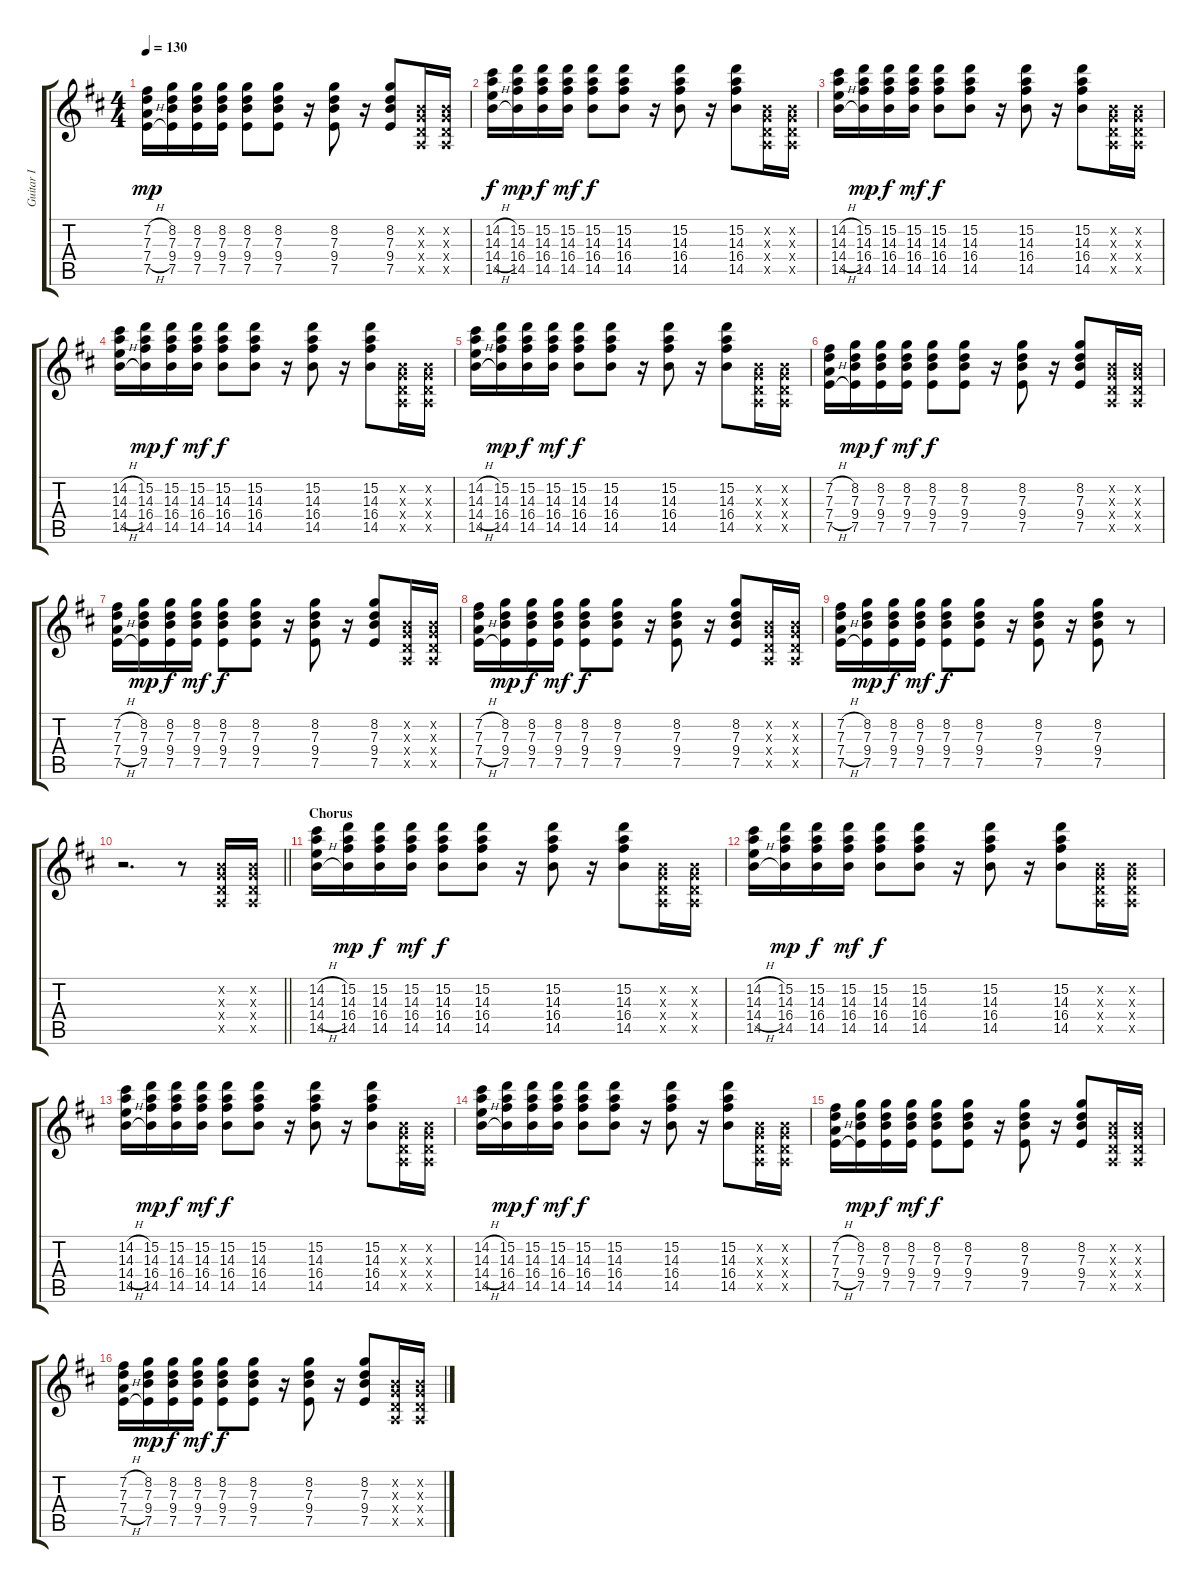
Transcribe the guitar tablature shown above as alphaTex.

\track ("Guitar I" "Guitar I") {instrument electricguitarjazz}
\staff {score tabs}
\tuning (E4 B3 G3 D3 A2 E2) {hide}
\ts (4 4)
\tempo 130
\clef g2
\ks d
(7.2{h} 7.3{h} 7.4{h} 7.5{h}).16{dy mp} (8.2 7.3 9.4 7.5).16 (8.2 7.3 9.4 7.5).16 (8.2 7.3 9.4 7.5).16 (8.2 7.3 9.4 7.5).8 (8.2 7.3 9.4 7.5).8 r.16 (8.2 7.3 9.4 7.5).8 r.16 (8.2 7.3 9.4 7.5).8 (0.2{x} 0.3{x} 0.4{x} 0.5{x}).16 (0.2{x} 0.3{x} 0.4{x} 0.5{x}).16 |
(14.2{h} 14.3{h} 14.4{h} 14.5{h}).16{dy f} (15.2 14.3 16.4 14.5).16{dy mp} (15.2 14.3 16.4 14.5).16{dy f} (15.2 14.3 16.4 14.5).16{dy mf} (15.2 14.3 16.4 14.5).8{dy f} (15.2 14.3 16.4 14.5).8 r.16 (15.2 14.3 16.4 14.5).8 r.16 (15.2 14.3 16.4 14.5).8 (0.2{x} 0.3{x} 0.4{x} 0.5{x}).16 (0.2{x} 0.3{x} 0.4{x} 0.5{x}).16 |
(14.2{h} 14.3{h} 14.4{h} 14.5{h}).16 (15.2 14.3 16.4 14.5).16{dy mp} (15.2 14.3 16.4 14.5).16{dy f} (15.2 14.3 16.4 14.5).16{dy mf} (15.2 14.3 16.4 14.5).8{dy f} (15.2 14.3 16.4 14.5).8 r.16 (15.2 14.3 16.4 14.5).8 r.16 (15.2 14.3 16.4 14.5).8 (0.2{x} 0.3{x} 0.4{x} 0.5{x}).16 (0.2{x} 0.3{x} 0.4{x} 0.5{x}).16 |
(14.2{h} 14.3{h} 14.4{h} 14.5{h}).16 (15.2 14.3 16.4 14.5).16{dy mp} (15.2 14.3 16.4 14.5).16{dy f} (15.2 14.3 16.4 14.5).16{dy mf} (15.2 14.3 16.4 14.5).8{dy f} (15.2 14.3 16.4 14.5).8 r.16 (15.2 14.3 16.4 14.5).8 r.16 (15.2 14.3 16.4 14.5).8 (0.2{x} 0.3{x} 0.4{x} 0.5{x}).16 (0.2{x} 0.3{x} 0.4{x} 0.5{x}).16 |
(14.2{h} 14.3{h} 14.4{h} 14.5{h}).16 (15.2 14.3 16.4 14.5).16{dy mp} (15.2 14.3 16.4 14.5).16{dy f} (15.2 14.3 16.4 14.5).16{dy mf} (15.2 14.3 16.4 14.5).8{dy f} (15.2 14.3 16.4 14.5).8 r.16 (15.2 14.3 16.4 14.5).8 r.16 (15.2 14.3 16.4 14.5).8 (0.2{x} 0.3{x} 0.4{x} 0.5{x}).16 (0.2{x} 0.3{x} 0.4{x} 0.5{x}).16 |
(7.2{h} 7.3{h} 7.4{h} 7.5{h}).16 (8.2 7.3 9.4 7.5).16{dy mp} (8.2 7.3 9.4 7.5).16{dy f} (8.2 7.3 9.4 7.5).16{dy mf} (8.2 7.3 9.4 7.5).8{dy f} (8.2 7.3 9.4 7.5).8 r.16 (8.2 7.3 9.4 7.5).8 r.16 (8.2 7.3 9.4 7.5).8 (0.2{x} 0.3{x} 0.4{x} 0.5{x}).16 (0.2{x} 0.3{x} 0.4{x} 0.5{x}).16 |
(7.2{h} 7.3{h} 7.4{h} 7.5{h}).16 (8.2 7.3 9.4 7.5).16{dy mp} (8.2 7.3 9.4 7.5).16{dy f} (8.2 7.3 9.4 7.5).16{dy mf} (8.2 7.3 9.4 7.5).8{dy f} (8.2 7.3 9.4 7.5).8 r.16 (8.2 7.3 9.4 7.5).8 r.16 (8.2 7.3 9.4 7.5).8 (0.2{x} 0.3{x} 0.4{x} 0.5{x}).16 (0.2{x} 0.3{x} 0.4{x} 0.5{x}).16 |
(7.2{h} 7.3{h} 7.4{h} 7.5{h}).16 (8.2 7.3 9.4 7.5).16{dy mp} (8.2 7.3 9.4 7.5).16{dy f} (8.2 7.3 9.4 7.5).16{dy mf} (8.2 7.3 9.4 7.5).8{dy f} (8.2 7.3 9.4 7.5).8 r.16 (8.2 7.3 9.4 7.5).8 r.16 (8.2 7.3 9.4 7.5).8 (0.2{x} 0.3{x} 0.4{x} 0.5{x}).16 (0.2{x} 0.3{x} 0.4{x} 0.5{x}).16 |
(7.2{h} 7.3{h} 7.4{h} 7.5{h}).16 (8.2 7.3 9.4 7.5).16{dy mp} (8.2 7.3 9.4 7.5).16{dy f} (8.2 7.3 9.4 7.5).16{dy mf} (8.2 7.3 9.4 7.5).8{dy f} (8.2 7.3 9.4 7.5).8 r.16 (8.2 7.3 9.4 7.5).8 r.16 (8.2 7.3 9.4 7.5).8 r.8 |
\barLineRight lightlight
r.2{d} r.8 (0.2{x} 0.3{x} 0.4{x} 0.5{x}).16 (0.2{x} 0.3{x} 0.4{x} 0.5{x}).16 |
\section ("" "Chorus")
(14.2{h} 14.3{h} 14.4{h} 14.5{h}).16 (15.2 14.3 16.4 14.5).16{dy mp} (15.2 14.3 16.4 14.5).16{dy f} (15.2 14.3 16.4 14.5).16{dy mf} (15.2 14.3 16.4 14.5).8{dy f} (15.2 14.3 16.4 14.5).8 r.16 (15.2 14.3 16.4 14.5).8 r.16 (15.2 14.3 16.4 14.5).8 (0.2{x} 0.3{x} 0.4{x} 0.5{x}).16 (0.2{x} 0.3{x} 0.4{x} 0.5{x}).16 |
(14.2{h} 14.3{h} 14.4{h} 14.5{h}).16 (15.2 14.3 16.4 14.5).16{dy mp} (15.2 14.3 16.4 14.5).16{dy f} (15.2 14.3 16.4 14.5).16{dy mf} (15.2 14.3 16.4 14.5).8{dy f} (15.2 14.3 16.4 14.5).8 r.16 (15.2 14.3 16.4 14.5).8 r.16 (15.2 14.3 16.4 14.5).8 (0.2{x} 0.3{x} 0.4{x} 0.5{x}).16 (0.2{x} 0.3{x} 0.4{x} 0.5{x}).16 |
(14.2{h} 14.3{h} 14.4{h} 14.5{h}).16 (15.2 14.3 16.4 14.5).16{dy mp} (15.2 14.3 16.4 14.5).16{dy f} (15.2 14.3 16.4 14.5).16{dy mf} (15.2 14.3 16.4 14.5).8{dy f} (15.2 14.3 16.4 14.5).8 r.16 (15.2 14.3 16.4 14.5).8 r.16 (15.2 14.3 16.4 14.5).8 (0.2{x} 0.3{x} 0.4{x} 0.5{x}).16 (0.2{x} 0.3{x} 0.4{x} 0.5{x}).16 |
(14.2{h} 14.3{h} 14.4{h} 14.5{h}).16 (15.2 14.3 16.4 14.5).16{dy mp} (15.2 14.3 16.4 14.5).16{dy f} (15.2 14.3 16.4 14.5).16{dy mf} (15.2 14.3 16.4 14.5).8{dy f} (15.2 14.3 16.4 14.5).8 r.16 (15.2 14.3 16.4 14.5).8 r.16 (15.2 14.3 16.4 14.5).8 (0.2{x} 0.3{x} 0.4{x} 0.5{x}).16 (0.2{x} 0.3{x} 0.4{x} 0.5{x}).16 |
(7.2{h} 7.3{h} 7.4{h} 7.5{h}).16 (8.2 7.3 9.4 7.5).16{dy mp} (8.2 7.3 9.4 7.5).16{dy f} (8.2 7.3 9.4 7.5).16{dy mf} (8.2 7.3 9.4 7.5).8{dy f} (8.2 7.3 9.4 7.5).8 r.16 (8.2 7.3 9.4 7.5).8 r.16 (8.2 7.3 9.4 7.5).8 (0.2{x} 0.3{x} 0.4{x} 0.5{x}).16 (0.2{x} 0.3{x} 0.4{x} 0.5{x}).16 |
(7.2{h} 7.3{h} 7.4{h} 7.5{h}).16 (8.2 7.3 9.4 7.5).16{dy mp} (8.2 7.3 9.4 7.5).16{dy f} (8.2 7.3 9.4 7.5).16{dy mf} (8.2 7.3 9.4 7.5).8{dy f} (8.2 7.3 9.4 7.5).8 r.16 (8.2 7.3 9.4 7.5).8 r.16 (8.2 7.3 9.4 7.5).8 (0.2{x} 0.3{x} 0.4{x} 0.5{x}).16 (0.2{x} 0.3{x} 0.4{x} 0.5{x}).16
